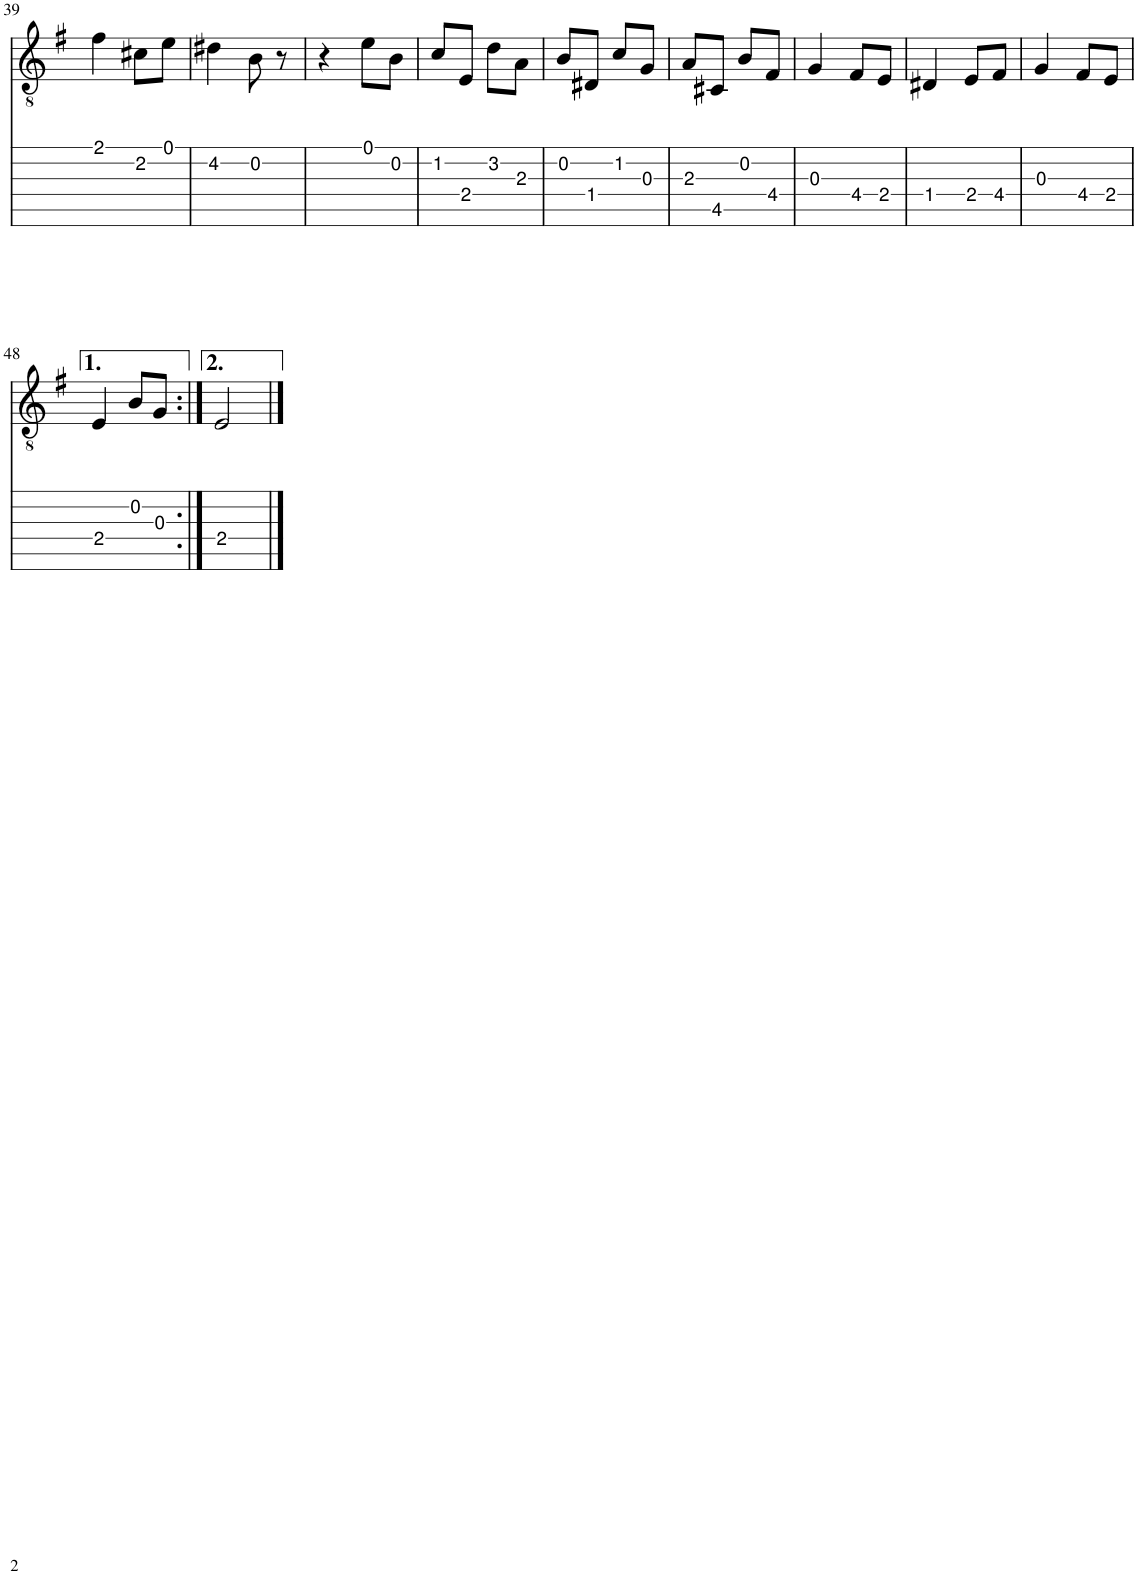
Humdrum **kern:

**kern	**kern
*part1	*part1
*staff2	*staff1
*I"Guitar	*
*I'Guit.	*
!!LO:PB:g=z
*	*clefGv2
*k[f#]	*k[f#]
*M2/4	*M2/4
=39	=39
4f#	4f#\
8c#L	8c#X\L
8eJ	8e\J
=40	=40
4d#	4d#X\
8B	8B\
8r	8r
=41	=41
4r	4r
8eL	8e\L
8BJ	8B\J
=42	=42
8cL	8c/L
8EJ	8E/J
8dL	8d\L
8AJ	8A\J
=43	=43
8BL	8B/L
8D#J	8D#X/J
8cL	8c/L
8GJ	8G/J
=44	=44
8AL	8A/L
8C#J	8C#X/J
8BL	8B/L
8F#J	8F#/J
=45	=45
4G	4G/
8F#L	8F#/L
8EJ	8E/J
=46	=46
4D#	4D#X/
8EL	8E/L
8F#J	8F#/J
=47	=47
4G	4G/
8F#L	8F#/L
8EJ	8E/J
!!LO:LB:g=z
=48	=48
4E	4E/
8BL	8B/L
8GJ	8G/J
=49:|!	=49:|!
2E	2E/
==	==
*-	*-
